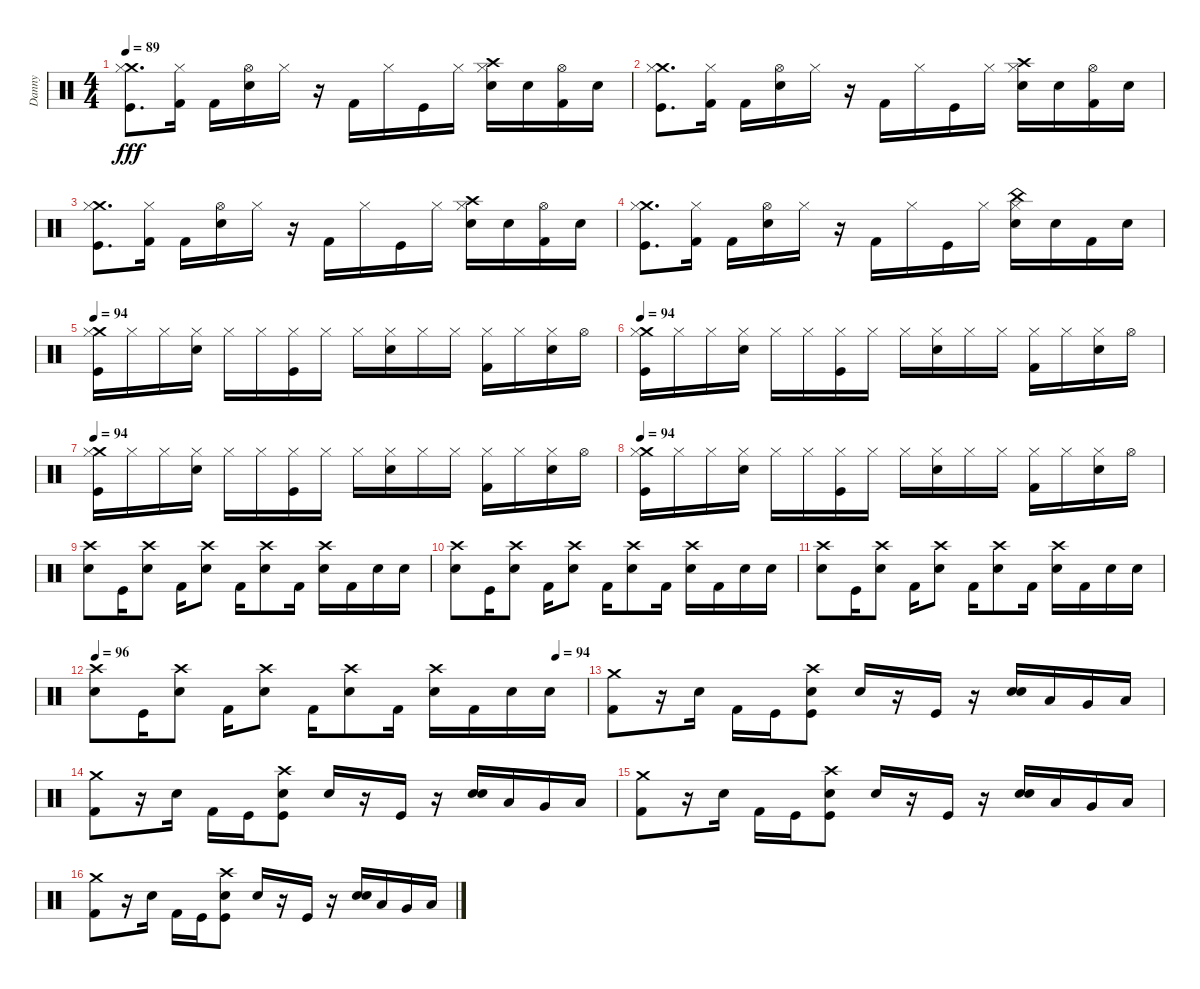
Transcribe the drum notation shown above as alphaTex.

\track ("Danny" "Danny") {instrument percussion}
\staff {score}
\articulation defaults
\ts (4 4)
\tempo 89
\clef neutral
\ks c
("Crash medium (hit)" "Kick (hit)" "Hi-Hat (closed)").8{d dy fff} ("Kick (hit) 2" "Hi-Hat (closed)").16 "Kick (hit) 2".16 ("Snare (hit) 2" "Hi-Hat (open)").16 "Hi-Hat (closed)".16 r.16 "Kick (hit) 2".16 "Hi-Hat (closed)".16 "Kick (hit)".16 "Hi-Hat (closed)".16 ("Crash high (hit)" "Snare (hit) 2" "Hi-Hat (closed)").16 "Snare (hit) 2".16 ("Kick (hit) 2" "Hi-Hat (open)").16 "Snare (hit) 2".16 |
("Crash medium (hit)" "Kick (hit)" "Hi-Hat (closed)").8{d} ("Kick (hit) 2" "Hi-Hat (closed)").16 "Kick (hit) 2".16 ("Snare (hit) 2" "Hi-Hat (open)").16 "Hi-Hat (closed)".16 r.16 "Kick (hit) 2".16 "Hi-Hat (closed)".16 "Kick (hit)".16 "Hi-Hat (closed)".16 ("Crash high (hit)" "Snare (hit) 2" "Hi-Hat (closed)").16 "Snare (hit) 2".16 ("Kick (hit) 2" "Hi-Hat (open)").16 "Snare (hit) 2".16 |
("Crash medium (hit)" "Kick (hit)" "Hi-Hat (closed)").8{d} ("Kick (hit) 2" "Hi-Hat (closed)").16 "Kick (hit) 2".16 ("Snare (hit) 2" "Hi-Hat (open)").16 "Hi-Hat (closed)".16 r.16 "Kick (hit) 2".16 "Hi-Hat (closed)".16 "Kick (hit)".16 "Hi-Hat (closed)".16 ("Crash high (hit)" "Snare (hit) 2" "Hi-Hat (closed)").16 "Snare (hit) 2".16 ("Kick (hit) 2" "Hi-Hat (open)").16 "Snare (hit) 2".16 |
("Crash medium (hit)" "Hi-Hat (closed)" "Kick (hit)").8{d} ("Kick (hit) 2" "Hi-Hat (closed)").16 "Kick (hit) 2".16 ("Hi-Hat (open)" "Snare (hit) 2").16 "Hi-Hat (closed)".16 r.16 "Kick (hit) 2".16 "Hi-Hat (closed)".16 "Kick (hit)".16 "Hi-Hat (closed)".16 ("China (hit)" "Hi-Hat (closed)" "Snare (hit) 2").16 "Snare (hit) 2".16 "Kick (hit) 2".16 "Snare (hit) 2".16 |
\tempo 94
("Crash medium (hit)" "Hi-Hat (closed)" "Kick (hit)").16 "Hi-Hat (closed)".16 "Hi-Hat (closed)".16 ("Hi-Hat (closed)" "Snare (hit) 2").16 "Hi-Hat (closed)".16 "Hi-Hat (closed)".16 ("Hi-Hat (closed)" "Kick (hit)").16 "Hi-Hat (closed)".16 "Hi-Hat (closed)".16 ("Snare (hit) 2" "Hi-Hat (closed)").16 "Hi-Hat (closed)".16 "Hi-Hat (closed)".16 ("Kick (hit) 2" "Hi-Hat (closed)").16 "Hi-Hat (closed)".16 ("Snare (hit) 2" "Hi-Hat (closed)").16 "Hi-Hat (open)".16 |
\tempo 94
("Crash medium (hit)" "Hi-Hat (closed)" "Kick (hit)").16 "Hi-Hat (closed)".16 "Hi-Hat (closed)".16 ("Hi-Hat (closed)" "Snare (hit) 2").16 "Hi-Hat (closed)".16 "Hi-Hat (closed)".16 ("Hi-Hat (closed)" "Kick (hit)").16 "Hi-Hat (closed)".16 "Hi-Hat (closed)".16 ("Snare (hit) 2" "Hi-Hat (closed)").16 "Hi-Hat (closed)".16 "Hi-Hat (closed)".16 ("Kick (hit) 2" "Hi-Hat (closed)").16 "Hi-Hat (closed)".16 ("Snare (hit) 2" "Hi-Hat (closed)").16 "Hi-Hat (open)".16 |
\tempo 94
("Crash medium (hit)" "Hi-Hat (closed)" "Kick (hit)").16 "Hi-Hat (closed)".16 "Hi-Hat (closed)".16 ("Hi-Hat (closed)" "Snare (hit) 2").16 "Hi-Hat (closed)".16 "Hi-Hat (closed)".16 ("Hi-Hat (closed)" "Kick (hit)").16 "Hi-Hat (closed)".16 "Hi-Hat (closed)".16 ("Snare (hit) 2" "Hi-Hat (closed)").16 "Hi-Hat (closed)".16 "Hi-Hat (closed)".16 ("Kick (hit) 2" "Hi-Hat (closed)").16 "Hi-Hat (closed)".16 ("Snare (hit) 2" "Hi-Hat (closed)").16 "Hi-Hat (open)".16 |
\tempo 94
("Crash medium (hit)" "Hi-Hat (closed)" "Kick (hit)").16 "Hi-Hat (closed)".16 "Hi-Hat (closed)".16 ("Hi-Hat (closed)" "Snare (hit) 2").16 "Hi-Hat (closed)".16 "Hi-Hat (closed)".16 ("Hi-Hat (closed)" "Kick (hit)").16 "Hi-Hat (closed)".16 "Hi-Hat (closed)".16 ("Snare (hit) 2" "Hi-Hat (closed)").16 "Hi-Hat (closed)".16 "Hi-Hat (closed)".16 ("Kick (hit) 2" "Hi-Hat (closed)").16 "Hi-Hat (closed)".16 ("Snare (hit) 2" "Hi-Hat (closed)").16 "Hi-Hat (open)".16 |
("Crash high (hit)" "Snare (hit) 2").8 "Kick (hit)".16 ("Crash high (hit)" "Snare (hit) 2").8 "Kick (hit) 2".16 ("Snare (hit) 2" "Crash high (hit)").8 "Kick (hit) 2".16 ("Snare (hit) 2" "Crash high (hit)").8 "Kick (hit) 2".16 ("Crash high (hit)" "Snare (hit) 2").16 "Kick (hit) 2".16 "Snare (hit) 2".16 "Snare (hit) 2".16 |
("Crash high (hit)" "Snare (hit) 2").8 "Kick (hit)".16 ("Crash high (hit)" "Snare (hit) 2").8 "Kick (hit) 2".16 ("Snare (hit) 2" "Crash high (hit)").8 "Kick (hit) 2".16 ("Snare (hit) 2" "Crash high (hit)").8 "Kick (hit) 2".16 ("Crash high (hit)" "Snare (hit) 2").16 "Kick (hit) 2".16 "Snare (hit) 2".16 "Snare (hit) 2".16 |
("Crash high (hit)" "Snare (hit) 2").8 "Kick (hit)".16 ("Crash high (hit)" "Snare (hit) 2").8 "Kick (hit) 2".16 ("Snare (hit) 2" "Crash high (hit)").8 "Kick (hit) 2".16 ("Snare (hit) 2" "Crash high (hit)").8 "Kick (hit) 2".16 ("Crash high (hit)" "Snare (hit) 2").16 "Kick (hit) 2".16 "Snare (hit) 2".16 "Snare (hit) 2".16 |
\tempo 96
\tempo (94 0.9375)
("Crash high (hit)" "Snare (hit) 2").8 "Kick (hit)".16 ("Crash high (hit)" "Snare (hit) 2").8 "Kick (hit) 2".16 ("Snare (hit) 2" "Crash high (hit)").8 "Kick (hit) 2".16 ("Snare (hit) 2" "Crash high (hit)").8 "Kick (hit) 2".16 ("Crash high (hit)" "Snare (hit) 2").16 "Kick (hit) 2".16 "Snare (hit) 2".16 "Snare (hit) 2".16 |
("Crash medium (hit)" "Kick (hit) 2").8 r.16 "Snare (hit) 2".16 "Kick (hit) 2".16 "Kick (hit)".16 ("Kick (hit)" "Snare (hit) 2" "Crash high (hit)").8 "Snare (hit) 2".16 r.16 "Kick (hit)".16 r.16 ("Snare (hit) 2" "Snare (hit) 2").16 "Low Tom (hit)".16 "Very Low Tom (hit)".16 "Low Floor Tom (hit)".16 |
("Crash medium (hit)" "Kick (hit) 2").8 r.16 "Snare (hit) 2".16 "Kick (hit) 2".16 "Kick (hit)".16 ("Kick (hit)" "Snare (hit) 2" "Crash high (hit)").8 "Snare (hit) 2".16 r.16 "Kick (hit)".16 r.16 ("Snare (hit) 2" "Snare (hit) 2").16 "Low Tom (hit)".16 "Very Low Tom (hit)".16 "Low Floor Tom (hit)".16 |
("Crash medium (hit)" "Kick (hit) 2").8 r.16 "Snare (hit) 2".16 "Kick (hit) 2".16 "Kick (hit)".16 ("Kick (hit)" "Snare (hit) 2" "Crash high (hit)").8 "Snare (hit) 2".16 r.16 "Kick (hit)".16 r.16 ("Snare (hit) 2" "Snare (hit) 2").16 "Low Tom (hit)".16 "Very Low Tom (hit)".16 "Low Floor Tom (hit)".16 |
("Crash medium (hit)" "Kick (hit) 2").8 r.16 "Snare (hit) 2".16 "Kick (hit) 2".16 "Kick (hit)".16 ("Kick (hit)" "Snare (hit) 2" "Crash high (hit)").8 "Snare (hit) 2".16 r.16 "Kick (hit)".16 r.16 ("Snare (hit) 2" "Snare (hit) 2").16 "Low Tom (hit)".16 "Very Low Tom (hit)".16 "Low Floor Tom (hit)".16
